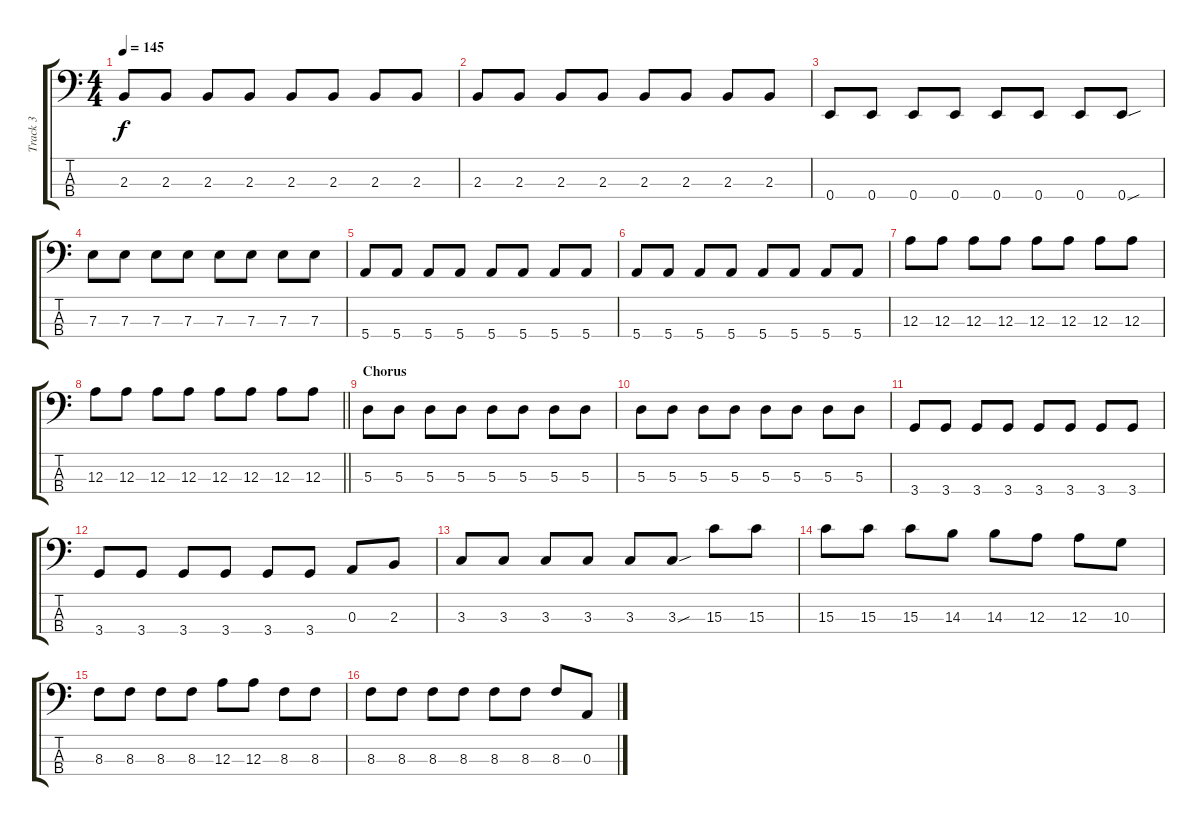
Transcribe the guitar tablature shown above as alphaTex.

\track ("Track 3" "Track 3") {instrument electricbassfinger}
\staff {score tabs}
\tuning (G2 D2 A1 E1) {hide}
\ts (4 4)
\tempo 145
\clef f4
\ks c
2.3.8{dy f} 2.3.8 2.3.8 2.3.8 2.3.8 2.3.8 2.3.8 2.3.8 |
2.3.8 2.3.8 2.3.8 2.3.8 2.3.8 2.3.8 2.3.8 2.3.8 |
0.4.8 0.4.8 0.4.8 0.4.8 0.4.8 0.4.8 0.4.8 0.4{sou}.8 |
7.3.8 7.3.8 7.3.8 7.3.8 7.3.8 7.3.8 7.3.8 7.3.8 |
5.4.8 5.4.8 5.4.8 5.4.8 5.4.8 5.4.8 5.4.8 5.4.8 |
5.4.8 5.4.8 5.4.8 5.4.8 5.4.8 5.4.8 5.4.8 5.4.8 |
12.3.8 12.3.8 12.3.8 12.3.8 12.3.8 12.3.8 12.3.8 12.3.8 |
\barLineRight lightlight
12.3.8 12.3.8 12.3.8 12.3.8 12.3.8 12.3.8 12.3.8 12.3.8 |
\section ("" "Chorus")
5.3.8 5.3.8 5.3.8 5.3.8 5.3.8 5.3.8 5.3.8 5.3.8 |
5.3.8 5.3.8 5.3.8 5.3.8 5.3.8 5.3.8 5.3.8 5.3.8 |
3.4.8 3.4.8 3.4.8 3.4.8 3.4.8 3.4.8 3.4.8 3.4.8 |
3.4.8 3.4.8 3.4.8 3.4.8 3.4.8 3.4.8 0.3.8 2.3.8 |
3.3.8 3.3.8 3.3.8 3.3.8 3.3.8 3.3{sou}.8 15.3.8 15.3.8 |
15.3.8 15.3.8 15.3.8 14.3.8 14.3.8 12.3.8 12.3.8 10.3.8 |
8.3.8 8.3.8 8.3.8 8.3.8 12.3.8 12.3.8 8.3.8 8.3.8 |
8.3.8 8.3.8 8.3.8 8.3.8 8.3.8 8.3.8 8.3.8 0.3.8
